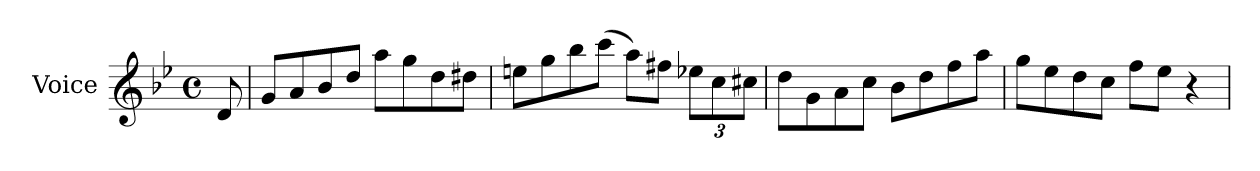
**kern
*part1
*staff1
*I"Voice
*I'Voice
*clefG2
*k[b-e-]
*M4/4
*met(c)
=
8d/
=1
8g/L
8a/
8b-/
8dd/J
8aa\L
8gg\
8dd\
8dd#X\J
=2
8een\L
8gg\
8bb-\
(>8ccc\J
8aa\L)
8ff#X\J
12ee-X\L
12cc\
12cc#X\J
=3
8dd\L
8g\
8a\
8cc\J
8b-\L
8dd\
8ff\
8aa\J
=4
8gg\L
8ee-\
8dd\
8cc\J
8ff\L
8ee-\J
4r
=
*-
